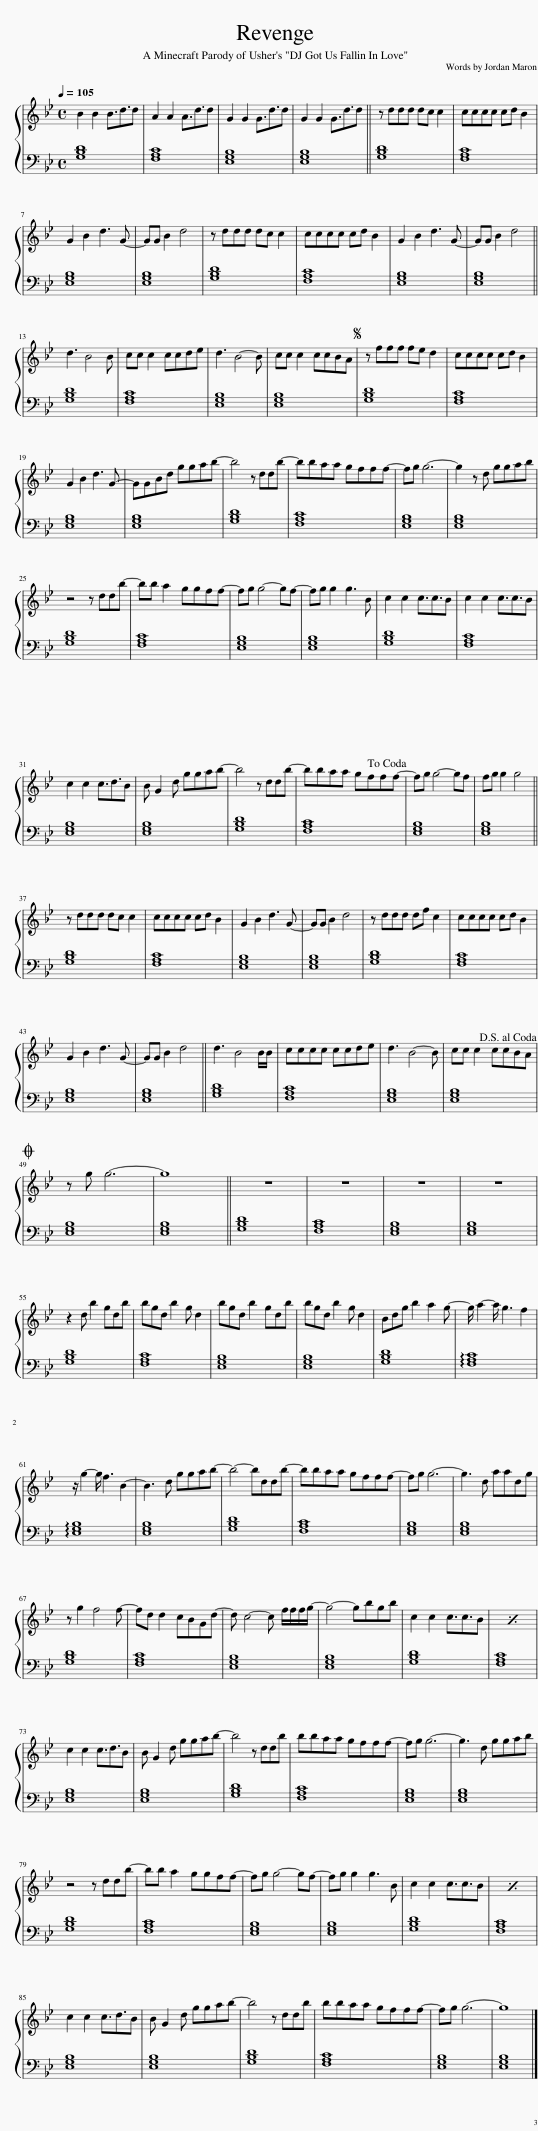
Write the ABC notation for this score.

X:1
%%score { 1 | 2 }
L:1/8
Q:1/4=105
M:4/4
I:linebreak $
K:Bb
V:1 treble
V:2 bass
V:1
 B2 B2 B3/2d3/2d | A2 A2 A3/2d3/2d | G2 G2 G3/2d3/2d | G2 G2 G3/2d3/2d || z ddd dc c2 | %5
 cccc cd B2 |$ G2 B2 d3 G- | GG B2 d4 | z ddd dc c2 | cccc cd B2 | %10
 G2 B2 d3 G- | GG B2 d4 ||$ d3 B4 B | cc c2 ccde | d3 B4- B | %15
 cc c2 ccBA |S z fff fe d2 | cccc cd B2 |$ G2 B2 d3 G- | GGBd ggab- | %20
 b4 z ddb- | bbaa gfff- | fg g6- | g2 z d ggab |$ z4 z ddb- | %25
 bb a2 ggff- | fg g4- gf- | fg g2 g3 B | c2 c2 c3/2c3/2B | c2 c2 c3/2c3/2B |$ %30
 c2 c2 c3/2d3/2B | B G2 d ggab- | b4 z ddb- | bbaa gfff-!dacoda! | fg g4- gf | %35
 fg g2 g4 ||$ z ddd dc c2 | cccc cd B2 | G2 B2 d3 G- | GG B2 d4 | %40
 z ddd df c2 | cccc cd B2 |$ G2 B2 d3 G- | GG B2 d4 || d3 B4 B/B/ | %45
 cccc ccde | d3 B4- B | cc c2 ccBA!D.S.! |$O z g g6- | g8 || %50
 z8 | z8 | z8 | z8 |$ z2 d b2 gdb | %55
 bgd b2 g d2 | bgd b2 gdb | bgd b2 g d2 | Bdg b2 a2 g- | g/ a2- a/ g3 f2 |$ %60
 z/ g2- g/ f3 B2- | B3 d ggab- | b4- bddb- | bbaa gfff- | fg g6- | %65
 g3 d aadg |$ z g2 f4 f- | fd d2 cBGd- | d c4- c f/f/f/g/- | g4- gbgb | %70
 c2 c2 c3/2c3/2B | x8 |$ c2 c2 c3/2d3/2B | B G2 d ggab- | b4 z ddb | %75
 bbaa gfff- | fg g6- | g3 d ggab |$ z4 z ddb- | bb a2 ggff- | %80
 fg g4- gf- | fg g2 g3 B | c2 c2 c3/2c3/2B | x8 |$ c2 c2 c3/2d3/2B | %85
 B G2 d ggab- | b4 z ddb | bbaa gfff- | fg g6- | g8 |] %90
V:2
 [G,B,D]8 | [F,A,C]8 | [E,G,B,]8 | [E,G,B,]8 || [G,B,D]8 | %5
 [F,A,C]8 |$ [E,G,B,]8 | [E,G,B,]8 | [G,B,D]8 | [F,A,C]8 | %10
 [E,G,B,]8 | [E,G,B,]8 ||$ [G,B,D]8 | [F,A,C]8 | [E,G,B,]8 | %15
 [E,G,B,]8 | [G,B,D]8 | [F,A,C]8 |$ [E,G,B,]8 | [E,G,B,]8 | %20
 [G,B,D]8 | [F,A,C]8 | [E,G,B,]8 | [E,G,B,]8 |$ [G,B,D]8 | %25
 [F,A,C]8 | [E,G,B,]8 | [E,G,B,]8 | [G,B,D]8 | [F,A,C]8 |$ %30
 [E,G,B,]8 | [E,G,B,]8 | [G,B,D]8 | [F,A,C]8 | [E,G,B,]8 | %35
 [E,G,B,]8 ||$ [G,B,D]8 | [F,A,C]8 | [E,G,B,]8 | [E,G,B,]8 | %40
 [G,B,D]8 | [F,A,C]8 |$ [E,G,B,]8 | [E,G,B,]8 || [G,B,D]8 | %45
 [F,A,C]8 | [E,G,B,]8 | [E,G,B,]8 |$ [E,G,B,]8 | [E,G,B,]8 || %50
 [G,B,D]8 | [F,A,C]8 | [E,G,B,]8 | [E,G,B,]8 |$ [G,B,D]8 | %55
 [F,A,C]8 | [E,G,B,]8 | [E,G,B,]8 | [G,B,D]8 | !arpeggio![F,A,C]8 |$ %60
 !arpeggio![E,G,B,]8 | [E,G,B,]8 | [G,B,D]8 | [F,A,C]8 | [E,G,B,]8 | %65
 [E,G,B,]8 |$ [G,B,D]8 | [F,A,C]8 | [E,G,B,]8 | [E,G,B,]8 | %70
 [G,B,D]8 | [F,A,C]8 |$ [E,G,B,]8 | [E,G,B,]8 | [G,B,D]8 | %75
 [F,A,C]8 | [E,G,B,]8 | [E,G,B,]8 |$ [G,B,D]8 | [F,A,C]8 | %80
 [E,G,B,]8 | [E,G,B,]8 | [G,B,D]8 | [F,A,C]8 |$ [E,G,B,]8 | %85
 [E,G,B,]8 | [G,B,D]8 | [F,A,C]8 | [E,G,B,]8 | [E,G,B,]8 |] %90
